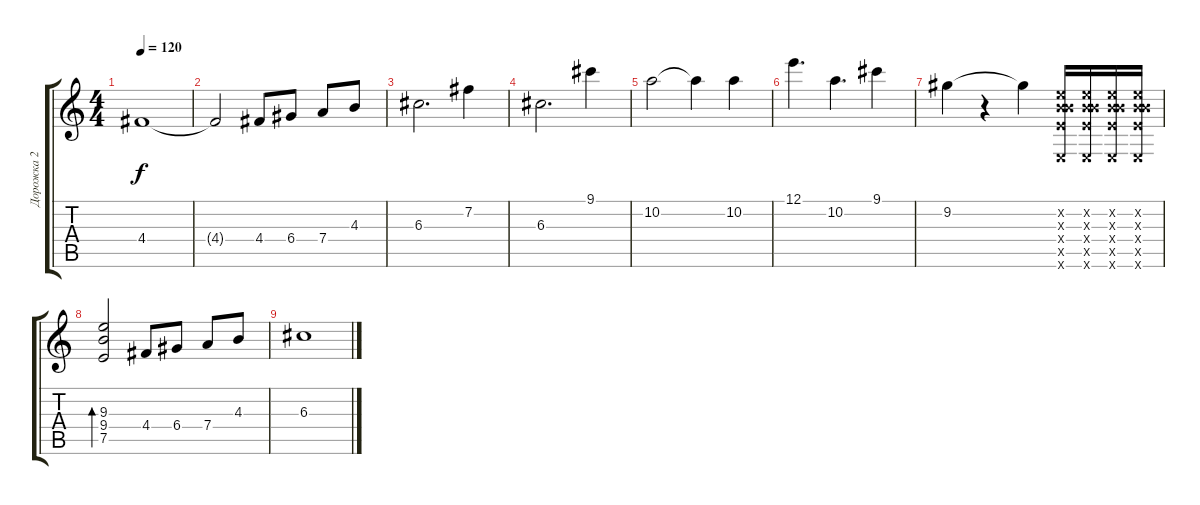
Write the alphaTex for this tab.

\track ("Дорожка 2" "Дорожка 2") {instrument electricguitarclean}
\staff {score tabs}
\tuning (E4 B3 G3 D3 A2 E2) {hide}
\ts (4 4)
\tempo 120
\clef g2
\ks c
4.4.1{dy f} |
4.4{t}.2 4.4.8 6.4.8 7.4.8 4.3.8 |
6.3.2{d} 7.2.4 |
6.3.2{d} 9.1.4 |
10.2.2 10.2{t}.4 10.2.4 |
12.1.4{d} 10.2.4{d} 9.1.4 |
9.2.4 r.4 9.2{t}.4 (0.2{x} 9.3{x} 9.4{x} 7.5{x} 0.6{x}).16 (0.2{x} 9.3{x} 9.4{x} 7.5{x} 0.6{x}).16 (0.2{x} 9.3{x} 9.4{x} 7.5{x} 0.6{x}).16 (0.2{x} 9.3{x} 9.4{x} 7.5{x} 0.6{x}).16 |
(9.3 9.4 7.5).2{bd 60} 4.4.8 6.4.8 7.4.8 4.3.8 |
6.3.1
